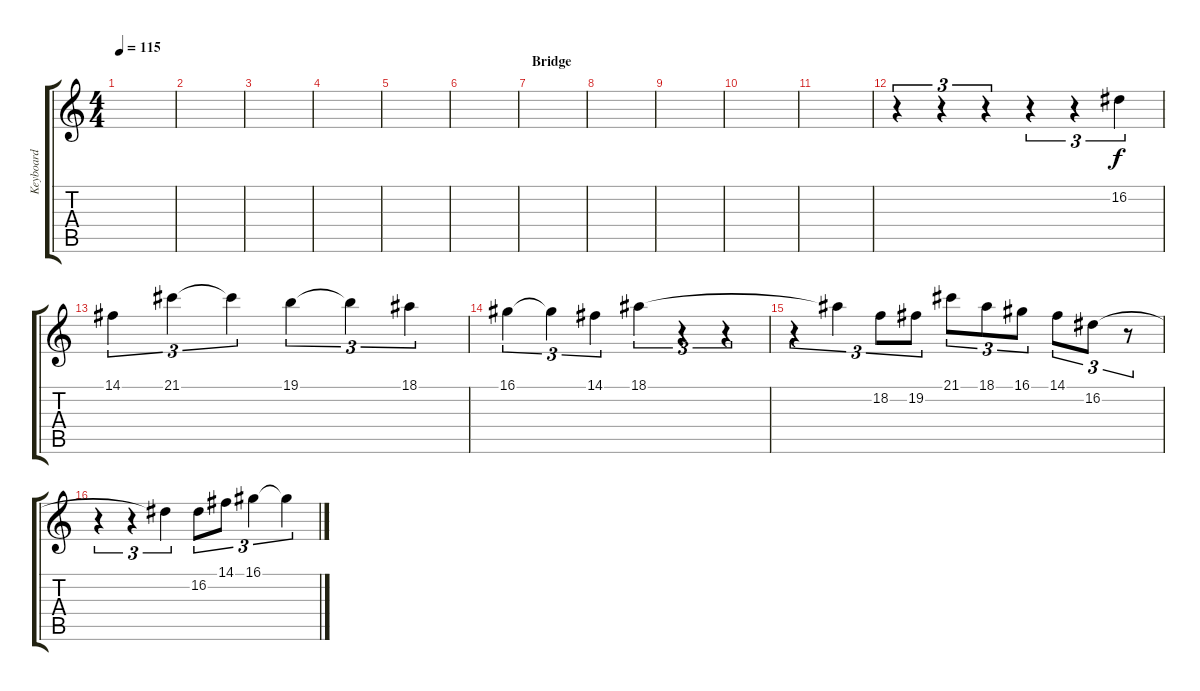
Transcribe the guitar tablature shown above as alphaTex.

\track ("Keyboard" "Keyboard") {instrument pad1newage}
\staff {score tabs}
\tuning (E4 B3 G3 D3 A2 E2) {hide}
\ts (4 4)
\tempo 115
\clef g2
\ks c
|
|
|
|
|
|
\section ("" "Bridge")
|
|
|
|
|
r.4{tu (3 2) volume 12} r.4{tu (3 2)} r.4{tu (3 2)} r.4{tu (3 2)} r.4{tu (3 2)} 16.2.4{tu (3 2)} |
14.1.4{tu (3 2)} 21.1.4{tu (3 2)} 21.1{t}.4{tu (3 2)} 19.1.4{tu (3 2)} 19.1{t}.4{tu (3 2)} 18.1.4{tu (3 2)} |
16.1.4{tu (3 2)} 16.1{t}.4{tu (3 2)} 14.1.4{tu (3 2)} 18.1.4{tu (3 2)} r.4{tu (3 2)} r.4{tu (3 2)} |
r.4{tu (3 2)} 18.1{t}.4{tu (3 2)} 18.2.8{tu (3 2)} 19.2.8{tu (3 2)} 21.1.8{tu (3 2)} 18.1.8{tu (3 2)} 16.1.8{tu (3 2)} 14.1.8{tu (3 2)} 16.2.8{tu (3 2)} r.8{tu (3 2)} |
r.4{tu (3 2)} r.4{tu (3 2)} 16.2{t}.4{tu (3 2)} 16.2.8{tu (3 2)} 14.1.8{tu (3 2)} 16.1.4{tu (3 2)} 16.1{t}.4{tu (3 2)}
